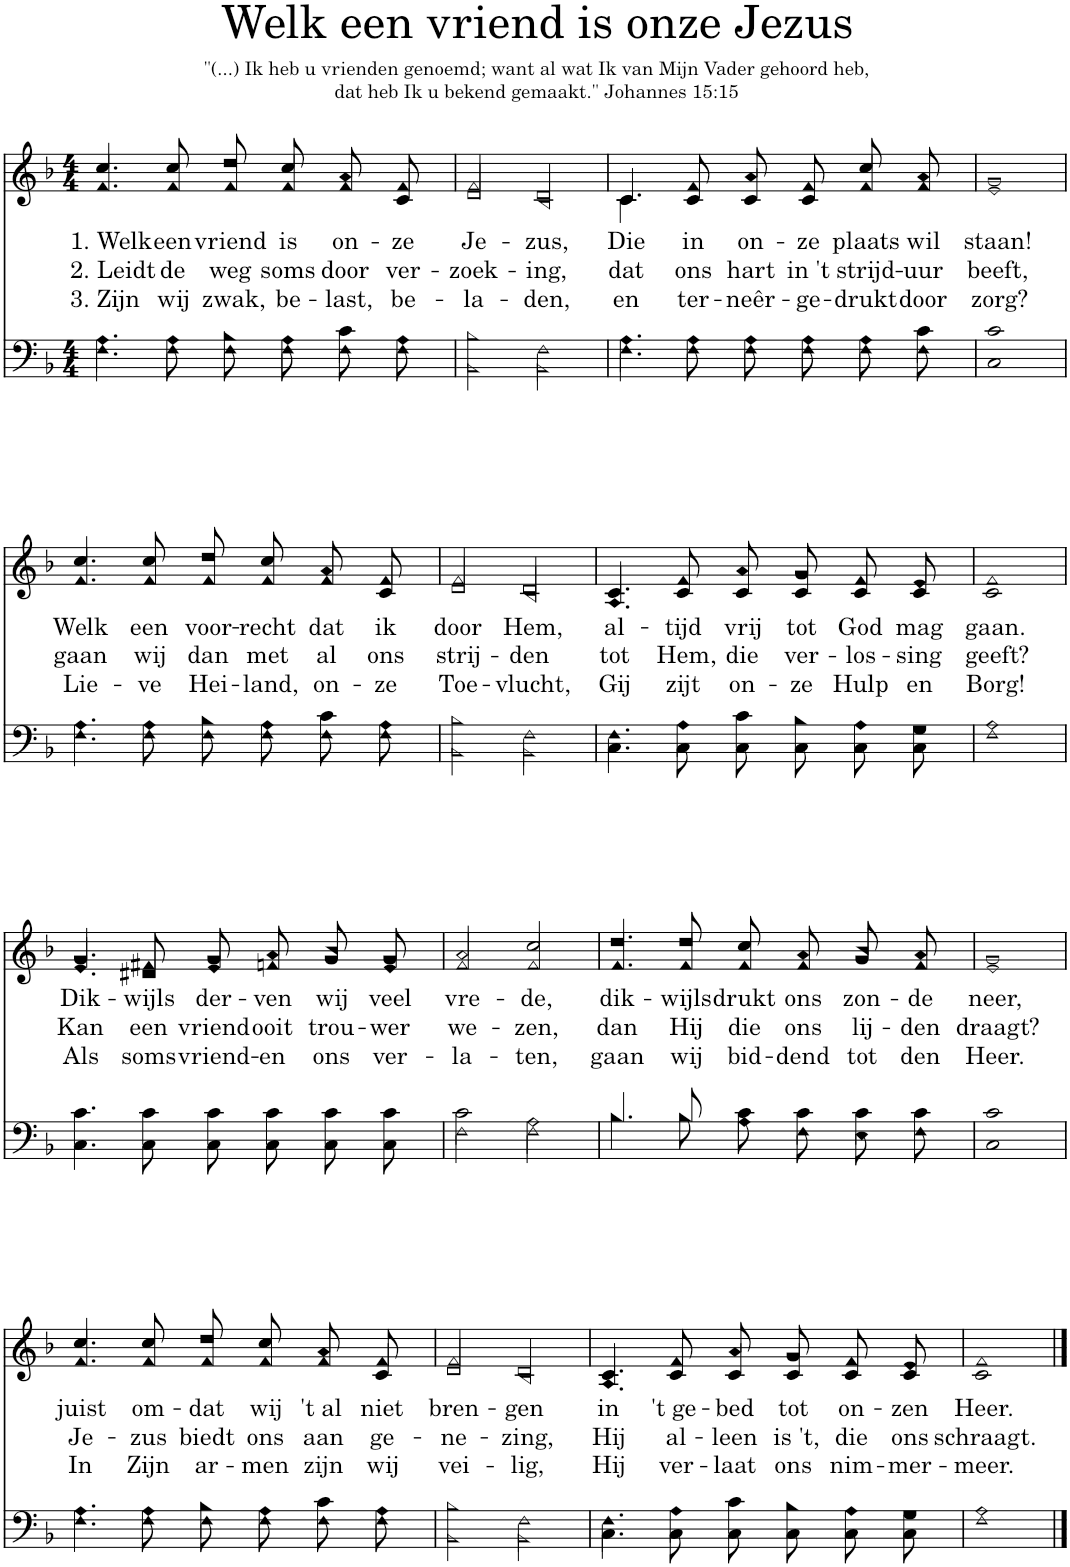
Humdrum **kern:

**kern	**kern	**text	**text	**text
*part2	*part1	*part1	*part1	*part1
*staff2	*staff1	*staff1	*staff1	*staff1
*I"Men	*I"Women	*	*	*
*clefF4	*clefG2	*	*	*
*k[b-]	*k[b-]	*	*	*
*M4/4	*M4/4	*	*	*
=1	=1	=1	=1	=1
*^	*	*	*	*
!	!	!	!LO:LY:b	!LO:LY:b	!LO:LY:b
*	*	*^	*	*	*
4.A\	4.F\	4.cc/	4.f/	1. Welk	2. Leidt	3. Zijn
!	!	!	!	!LO:LY:b	!LO:LY:b	!LO:LY:b
8A\	8F\	8cc/	8f/	een	de	wij
!	!	!	!	!LO:LY:b	!LO:LY:b	!LO:LY:b
8B-\L	8F\L	8dd/L	8f/L	vriend	weg	zwak,
!	!	!	!	!LO:LY:b	!LO:LY:b	!LO:LY:b
8A\J	8F\J	8cc/J	8f/J	is	soms	be-
!	!	!	!	!LO:LY:b	!LO:LY:b	!LO:LY:b
8c\L	8F\L	8a/L	8f/L	on-	door	-last,
!	!	!	!	!LO:LY:b	!LO:LY:b	!LO:LY:b
8A\J	8F\J	8f/J	8c/J	-ze	ver-	be-
=2	=2	=2	=2	=2	=2	=2
!	!	!	!	!LO:LY:b	!LO:LY:b	!LO:LY:b
2B-\	2BB-\	2f/	2d/	Je-	-zoek-	-la-
!	!	!	!	!LO:LY:b	!LO:LY:b	!LO:LY:b
2F\	2BB-\	2d/	2B-/	-zus,	-ing,	-den,
=3	=3	=3	=3	=3	=3	=3
!	!	!	!	!LO:LY:b	!LO:LY:b	!LO:LY:b
4.A\	4.F\	4.c/	4.c\	Die	dat	en
!	!	!	!	!LO:LY:b	!LO:LY:b	!LO:LY:b
8A\	8F\	8f/	8c/	in	ons	ter-
!	!	!	!	!LO:LY:b	!LO:LY:b	!LO:LY:b
8A\L	8F\L	8a/L	8c/L	on-	hart	-neêr-
!	!	!	!	!LO:LY:b	!LO:LY:b	!LO:LY:b
8A\J	8F\J	8f/J	8c/J	-ze	in 't	-ge-
!	!	!	!	!LO:LY:b	!LO:LY:b	!LO:LY:b
8A\L	8F\L	8cc/L	8f/L	plaats	strijd-	-drukt
!	!	!	!	!LO:LY:b	!LO:LY:b	!LO:LY:b
8c\J	8F\J	8a/J	8f/J	wil	-uur	door
=4	=4	=4	=4	=4	=4	=4
!	!	!	!	!LO:LY:b	!LO:LY:b	!LO:LY:b
1c	1C	1g	1e	staan!	beeft,	zorg?
!!LO:LB:g=z	!!
=5	=5	=5	=5	=5	=5	=5
!	!	!	!	!LO:LY:b	!LO:LY:b	!LO:LY:b
4.A\	4.F\	4.cc/	4.f/	Welk	gaan	Lie-
!	!	!	!	!LO:LY:b	!LO:LY:b	!LO:LY:b
8A\	8F\	8cc/	8f/	een	wij	-ve
!	!	!	!	!LO:LY:b	!LO:LY:b	!LO:LY:b
8B-\L	8F\L	8dd/L	8f/L	voor-	dan	Hei-
!	!	!	!	!LO:LY:b	!LO:LY:b	!LO:LY:b
8A\J	8F\J	8cc/J	8f/J	-recht	met	-land,
!	!	!	!	!LO:LY:b	!LO:LY:b	!LO:LY:b
8c\L	8F\L	8a/L	8f/L	dat	al	on-
!	!	!	!	!LO:LY:b	!LO:LY:b	!LO:LY:b
8A\J	8F\J	8f/J	8c/J	ik	ons	-ze
=6	=6	=6	=6	=6	=6	=6
!	!	!	!	!LO:LY:b	!LO:LY:b	!LO:LY:b
2B-\	2BB-\	2f/	2d/	door	strij-	Toe-
!	!	!	!	!LO:LY:b	!LO:LY:b	!LO:LY:b
2F\	2BB-\	2d/	2B-/	Hem,	-den	-vlucht,
=7	=7	=7	=7	=7	=7	=7
!	!	!	!	!LO:LY:b	!LO:LY:b	!LO:LY:b
4.F\	4.C\	4.c/	4.A/	al-	tot	Gij
!	!	!	!	!LO:LY:b	!LO:LY:b	!LO:LY:b
8A\	8C\	8f/	8c/	-tijd	Hem,	zijt
!	!	!	!	!LO:LY:b	!LO:LY:b	!LO:LY:b
8c\L	8C\L	8a/L	8c/L	vrij	die	on-
!	!	!	!	!LO:LY:b	!LO:LY:b	!LO:LY:b
8B-\J	8C\J	8g/J	8c/J	tot	ver-	-ze
!	!	!	!	!LO:LY:b	!LO:LY:b	!LO:LY:b
8A\L	8C\L	8f/L	8c/L	God	-los-	Hulp
!	!	!	!	!LO:LY:b	!LO:LY:b	!LO:LY:b
8G\J	8C\J	8e/J	8c/J	mag	-sing	en
=8	=8	=8	=8	=8	=8	=8
!	!	!	!	!LO:LY:b	!LO:LY:b	!LO:LY:b
1A	1F	1f	1c	gaan.	geeft?	Borg!
!!LO:LB:g=z	!!
=9	=9	=9	=9	=9	=9	=9
!	!	!	!	!LO:LY:b	!LO:LY:b	!LO:LY:b
4.c\	4.C\	4.g/	4.e/	Dik-	Kan	Als
!	!	!	!	!LO:LY:b	!LO:LY:b	!LO:LY:b
8c\	8C\	8f#X/	8d#X/	-wijls	een	soms
!	!	!	!	!LO:LY:b	!LO:LY:b	!LO:LY:b
8c\L	8C\L	8g/L	8e/L	der-	vriend	vriend-
!	!	!	!	!LO:LY:b	!LO:LY:b	!LO:LY:b
8c\J	8C\J	8a/J	8fn/J	-ven	ooit	-en
!	!	!	!	!LO:LY:b	!LO:LY:b	!LO:LY:b
8c\L	8C\L	8b-/L	8g/L	wij	trou-	ons
!	!	!	!	!LO:LY:b	!LO:LY:b	!LO:LY:b
8c\J	8C\J	8g/J	8e/J	veel	-wer	ver-
=10	=10	=10	=10	=10	=10	=10
!	!	!	!	!LO:LY:b	!LO:LY:b	!LO:LY:b
2c\	2F\	2a/	2f/	vre-	we-	-la-
!	!	!	!	!LO:LY:b	!LO:LY:b	!LO:LY:b
2A\	2F\	2cc/	2f/	-de,	-zen,	-ten,
=11	=11	=11	=11	=11	=11	=11
!	!	!	!	!LO:LY:b	!LO:LY:b	!LO:LY:b
4.B-/	4.B-\	4.dd/	4.f/	dik-	dan	gaan
!	!	!	!	!LO:LY:b	!LO:LY:b	!LO:LY:b
8B-/	8B-\	8dd/	8f/	-wijls	Hij	wij
!	!	!	!	!LO:LY:b	!LO:LY:b	!LO:LY:b
8c\L	8A\L	8cc/L	8f/L	drukt	die	bid-
!	!	!	!	!LO:LY:b	!LO:LY:b	!LO:LY:b
8c\J	8F\J	8a/J	8f/J	ons	ons	-dend
!	!	!	!	!LO:LY:b	!LO:LY:b	!LO:LY:b
8c\L	8E\L	8b-/L	8g/L	zon-	lij-	tot
!	!	!	!	!LO:LY:b	!LO:LY:b	!LO:LY:b
8c\J	8F\J	8a/J	8f/J	-de	-den	den
=12	=12	=12	=12	=12	=12	=12
!	!	!	!	!LO:LY:b	!LO:LY:b	!LO:LY:b
1c	1C	1g	1e	neer,	draagt?	Heer.
!!LO:LB:g=z	!!
=13	=13	=13	=13	=13	=13	=13
!	!	!	!	!LO:LY:b	!LO:LY:b	!LO:LY:b
4.A\	4.F\	4.cc/	4.f/	juist	Je-	In
!	!	!	!	!LO:LY:b	!LO:LY:b	!LO:LY:b
8A\	8F\	8cc/	8f/	om-	-zus	Zijn
!	!	!	!	!LO:LY:b	!LO:LY:b	!LO:LY:b
8B-\L	8F\L	8dd/L	8f/L	-dat	biedt	ar-
!	!	!	!	!LO:LY:b	!LO:LY:b	!LO:LY:b
8A\J	8F\J	8cc/J	8f/J	wij	ons	-men
!	!	!	!	!LO:LY:b	!LO:LY:b	!LO:LY:b
8c\L	8F\L	8a/L	8f/L	't al	aan	zijn
!	!	!	!	!LO:LY:b	!LO:LY:b	!LO:LY:b
8A\J	8F\J	8f/J	8c/J	niet	ge-	wij
=14	=14	=14	=14	=14	=14	=14
!	!	!	!	!LO:LY:b	!LO:LY:b	!LO:LY:b
2B-\	2BB-\	2f/	2d/	bren-	-ne-	vei-
!	!	!	!	!LO:LY:b	!LO:LY:b	!LO:LY:b
2F\	2BB-\	2d/	2B-/	-gen	-zing,	-lig,
=15	=15	=15	=15	=15	=15	=15
!	!	!	!	!LO:LY:b	!LO:LY:b	!LO:LY:b
4.F\	4.C\	4.c/	4.A/	in	Hij	Hij
!	!	!	!	!LO:LY:b	!LO:LY:b	!LO:LY:b
8A\	8C\	8f/	8c/	't ge-	al-	ver-
!	!	!	!	!LO:LY:b	!LO:LY:b	!LO:LY:b
8c\L	8C\L	8a/L	8c/L	-bed	-leen	-laat
!	!	!	!	!LO:LY:b	!LO:LY:b	!LO:LY:b
8B-\J	8C\J	8g/J	8c/J	tot	is 't,	ons
!	!	!	!	!LO:LY:b	!LO:LY:b	!LO:LY:b
8A\L	8C\L	8f/L	8c/L	on-	die	nim-
!	!	!	!	!LO:LY:b	!LO:LY:b	!LO:LY:b
8G\J	8C\J	8e/J	8c/J	-zen	ons	-mer-
=16	=16	=16	=16	=16	=16	=16
!	!	!	!	!LO:LY:b	!LO:LY:b	!LO:LY:b
1A	1F	1f	1c	Heer.	schraagt.	-meer.
*v	*v	*	*	*	*	*
*	*v	*v	*	*	*
==	==	==	==	==
*-	*-	*-	*-	*-
